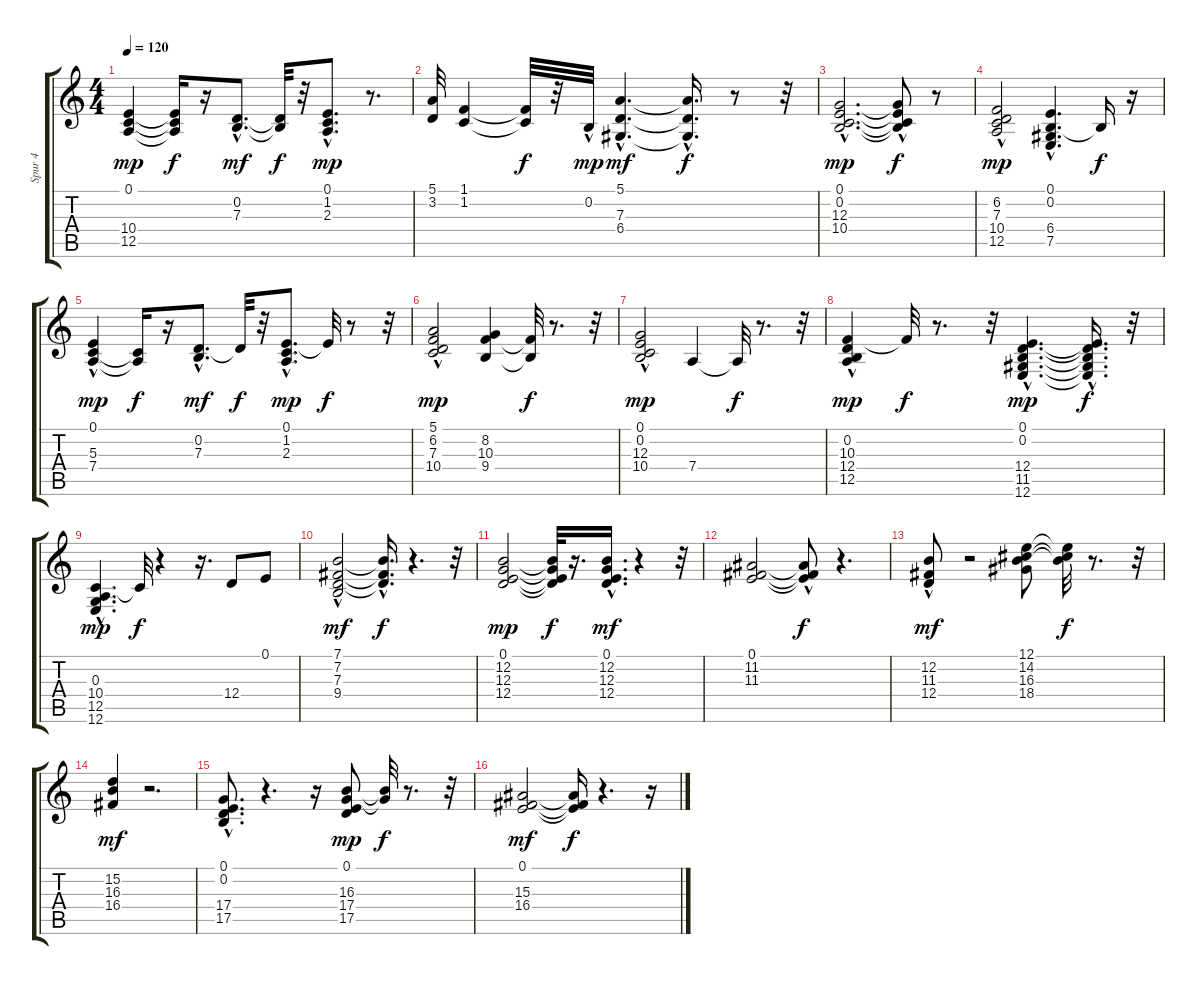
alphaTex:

\track ("Spur 4" "Spur 4") {instrument electricpiano2}
\staff {score tabs}
\tuning (E4 B3 G3 D3 A2 E2) {hide}
\ts (4 4)
\tempo 120
\clef g2
\ks c
(0.1 10.4 12.5).4{dy mp} (0.1{t} 10.4{t} 12.5{t}).16{dy f} r.16 (0.2{hac} 7.3{hac}).8{d dy mf} (0.2{t} 7.3{t}).32{dy f} r.32 (0.1{hac} 1.2{hac} 2.3{hac}).8{d dy mp} r.8{d} |
(5.1 3.2).32 (1.1 1.2).4 (1.1{t} 1.2{t}).32{dy f} r.32 0.2{hac}.32{dy mp} (5.1{hac} 7.3{hac} 6.4{hac}).4{d dy mf} (5.1{hac t} 7.3{hac t} 6.4{hac t}).16{d dy f} r.8 r.32 |
(0.1{hac} 0.2{hac} 12.3{hac} 10.4{hac}).2{d dy mp} (0.1{hac t} 0.2{hac t} 12.3{hac t} 10.4{t}).8{dy f} r.8 |
(6.2{hac} 7.3{hac} 10.4 12.5{hac}).2{dy mp} (0.1{hac} 0.2{hac} 6.4 7.5{hac}).4{d} 0.2{t}.16{dy f} r.16 |
(0.1{hac} 5.3 7.4).4{dy mp} (5.3{t} 7.4{t}).16{dy f} r.16 (0.2{hac} 7.3{hac}).8{d dy mf} 7.3{t}.32{dy f} r.32 (0.1{hac} 1.2{hac} 2.3).8{d dy mp} 0.1{t}.32{dy f} r.8 r.32 |
(5.1 6.2{hac} 7.3{hac} 10.4{hac}).2{dy mp} (8.2 10.3 9.4).4 (10.3{t} 9.4{t}).32{dy f} r.8{d} r.32 |
(0.1{hac} 0.2{hac} 12.3{hac} 10.4{hac}).2{dy mp} 7.4.4 7.4{t}.32{dy f} r.8{d} r.32 |
(0.2 10.3 12.4 12.5{hac}).4{dy mp} 10.3{t}.32{dy f} r.8{d} r.32 (0.1{hac} 0.2{hac} 12.4{hac} 11.5{hac} 12.6{hac}).4{d dy mp} (0.1{hac t} 0.2{hac t} 12.4{hac t} 11.5{hac t} 12.6{hac t}).16{d dy f} r.32 |
(0.3{hac} 10.4{hac} 12.5{hac} 12.6{hac}).4{d dy mp} 10.4{t}.32{dy f} r.4 r.16{d} 12.4.8 0.1.8 |
(7.1 7.2 7.3 9.4{hac}).2{dy mf} (7.1{t} 7.2{hac t} 7.3{t}).16{d dy f} r.4{d} r.32 |
(0.1 12.2 12.3 12.4).2{dy mp} (0.1{t} 12.2{t} 12.3{t} 12.4{t}).32{dy f} r.16{d} (0.1 12.2{hac} 12.3 12.4).16{d dy mf} r.4 r.32 |
(0.1 11.2 11.3).2 (0.1{t} 11.2{hac t} 11.3{hac t}).8{dy f} r.4{d} |
(12.2 11.3 12.4{hac}).8{dy mf} r.2 (12.1 14.2 16.3 18.4).8 (12.1{t} 14.2{t} 16.3{t}).32{dy f} r.8{d} r.32 |
(15.2 16.3 16.4).4{dy mf} r.2{d} |
(0.1{hac} 0.2 17.4{hac} 17.5{hac}).8{d} r.4{d} r.16 (0.1 16.3 17.4 17.5).8{dy mp} (16.3{t} 17.4{t}).32{dy f} r.8{d} r.32 |
(0.1 15.3 16.4).2{dy mf} (0.1{t} 15.3{t} 16.4{t}).16{dy f} r.4{d} r.16
